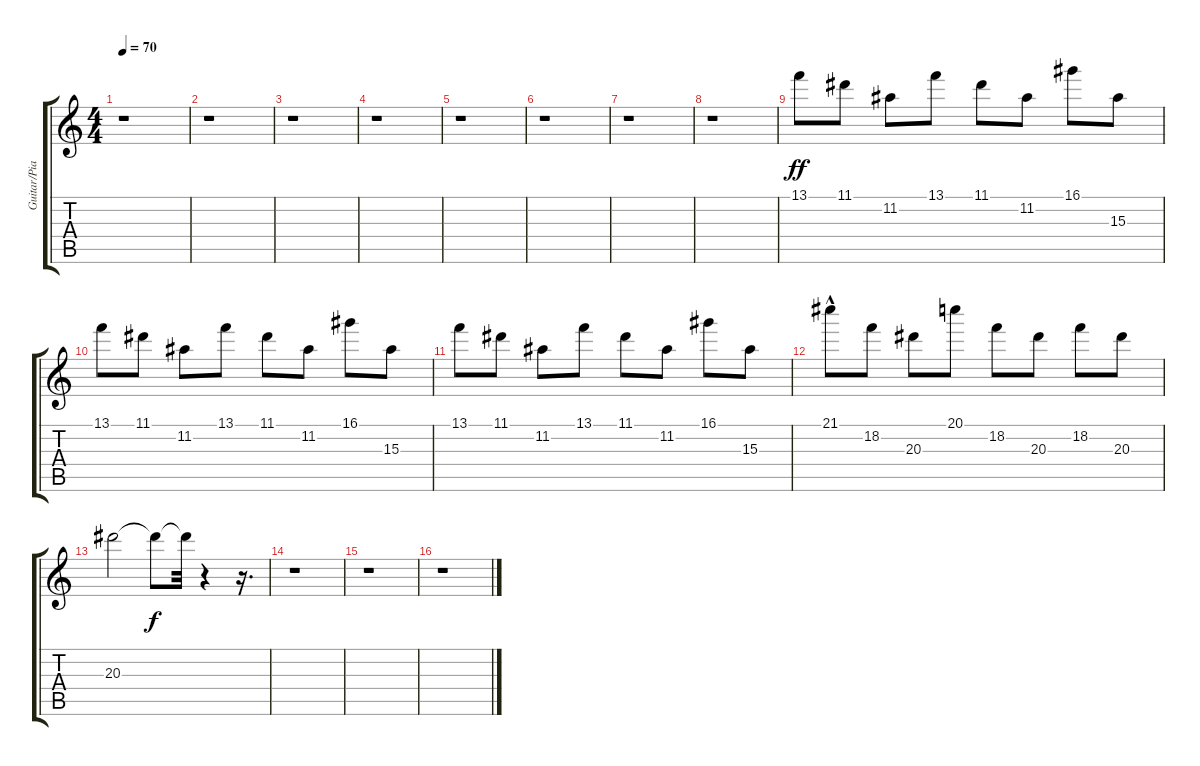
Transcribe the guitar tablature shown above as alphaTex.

\track ("Guitar/Piano mimic" "Guitar/Pia") {instrument distortionguitar}
\staff {score tabs}
\tuning (E4 B3 G3 D3 A2 E2) {hide}
\ts (4 4)
\tempo 70
\clef g2
\ks c
r.1{dy ff} |
r.1 |
r.1 |
r.1 |
r.1 |
r.1 |
r.1 |
r.1 |
13.1.8 11.1.8 11.2.8 13.1.8 11.1.8 11.2.8 16.1.8 15.3.8 |
13.1.8 11.1.8 11.2.8 13.1.8 11.1.8 11.2.8 16.1.8 15.3.8 |
13.1.8 11.1.8 11.2.8 13.1.8 11.1.8 11.2.8 16.1.8 15.3.8 |
21.1{hac}.8 18.2.8 20.3.8 20.1.8 18.2.8 20.3.8 18.2.8 20.3.8 |
20.3.2 20.3{t}.8{dy f} 20.3{t}.32 r.4 r.16{d} |
r.1 |
r.1 |
r.1
